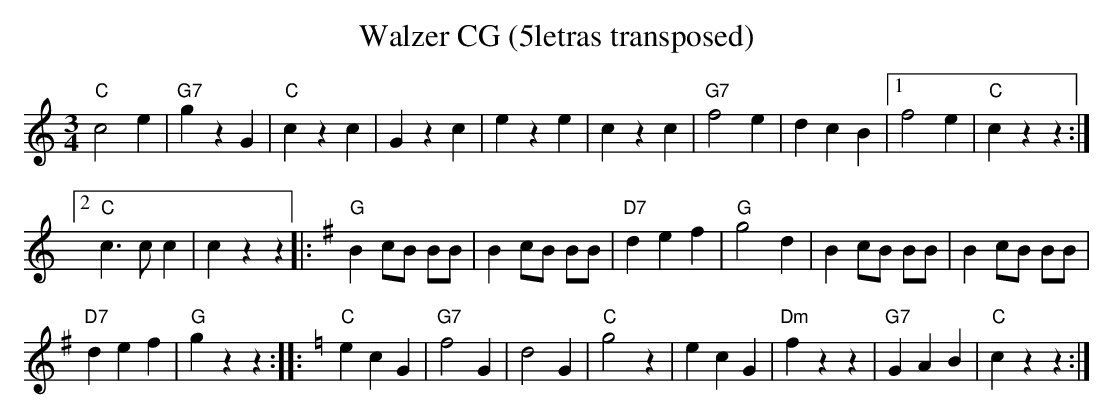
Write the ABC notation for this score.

X:1
T:Walzer CG (5letras transposed)
M:3/4
L:1/4
K:C transpose=3 %%MIDI gchordon
"C"c2e | "G7"gzG | "C"czc | Gzc | eze | czc | "G7"f2e | dcB |1 f2e | "C"czz :|2
"C"c>cc | czz |: [K:G] "G"B c/2B/2 B/2B/2 | Bc/2B/2 B/2B/2 | "D7"def | "G"g2d | B c/2B/2 B/2B/2 | Bc/2B/2 B/2B/2 |
"D7"def | "G"gzz :: [K:C] "C"ecG | "G7"f2G | d2G | "C"g2z | ecG | "Dm"fzz | "G7"GAB | "C"czz :|
